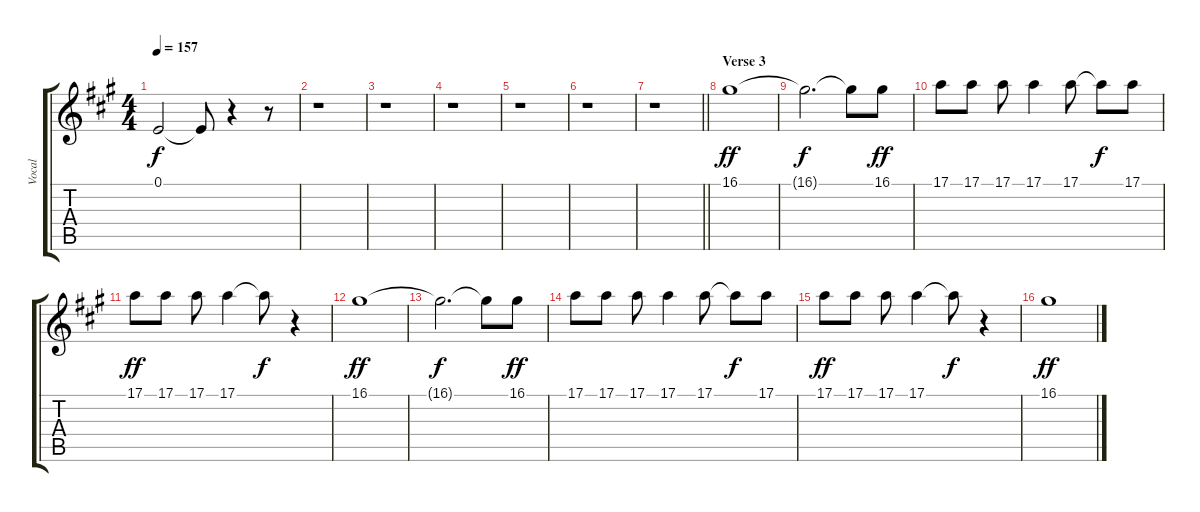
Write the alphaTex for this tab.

\track ("Vocal" "Vocal") {instrument shakuhachi}
\staff {score tabs}
\tuning (E4 B3 G3 D3 A2 E2) {hide}
\ts (4 4)
\tempo 157
\clef g2
\ks a
0.1.2{dy f} 0.1{t}.8 r.4 r.8 |
r.1 |
r.1 |
r.1 |
r.1 |
r.1 |
\barLineRight lightlight
r.1 |
\section ("" "Verse 3")
16.1.1{dy ff} |
16.1{t}.2{d dy f} 16.1{t}.8 16.1.8{dy ff} |
17.1.8 17.1.8 17.1.8 17.1.4 17.1.8 17.1{t}.8{dy f} 17.1.8 |
17.1.8{dy ff} 17.1.8 17.1.8 17.1.4 17.1{t}.8{dy f} r.4 |
16.1.1{dy ff} |
16.1{t}.2{d dy f} 16.1{t}.8 16.1.8{dy ff} |
17.1.8 17.1.8 17.1.8 17.1.4 17.1.8 17.1{t}.8{dy f} 17.1.8 |
17.1.8{dy ff} 17.1.8 17.1.8 17.1.4 17.1{t}.8{dy f} r.4 |
16.1.1{dy ff}
